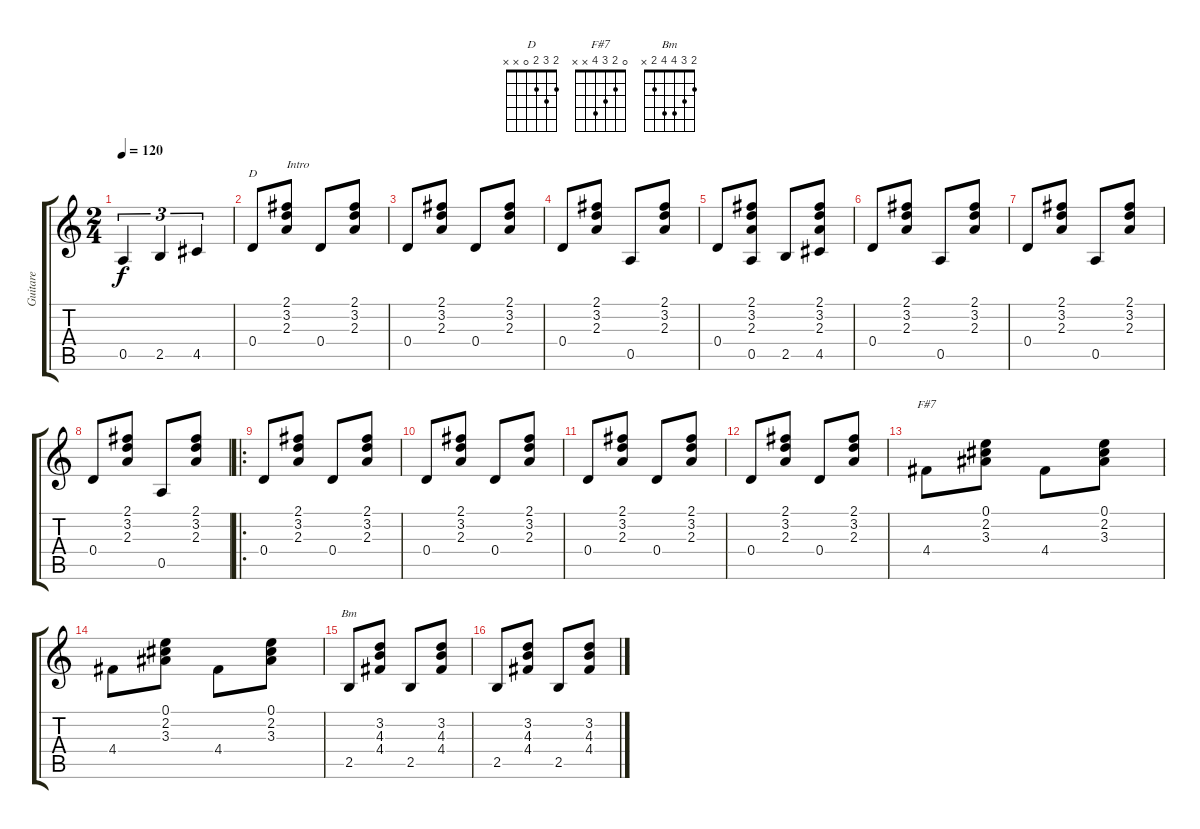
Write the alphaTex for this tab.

\track ("Guitare" "Guitare") {instrument acousticguitarnylon}
\staff {score tabs}
\tuning (E4 B3 G3 D3 A2 E2) {hide}
\chord ("D" 2 3 2 0 x x)
\chord ("F#7" 0 2 3 4 x x)
\chord ("Bm" 2 3 4 4 2 x)
\ts (2 4)
\tempo 120
\clef g2
\ks c
0.5.4{tu (3 2) dy f instrument acousticguitarnylon} 2.5.4{tu (3 2)} 4.5.4{tu (3 2)} |
0.4.8{ch "D"} (2.1 3.2 2.3).8{txt "Intro"} 0.4.8 (2.1 3.2 2.3).8 |
0.4.8 (2.1 3.2 2.3).8 0.4.8 (2.1 3.2 2.3).8 |
0.4.8 (2.1 3.2 2.3).8 0.5.8 (2.1 3.2 2.3).8 |
0.4.8 (2.1 3.2 2.3 0.5).8 2.5.8 (2.1 3.2 2.3 4.5).8 |
0.4.8 (2.1 3.2 2.3).8 0.5.8 (2.1 3.2 2.3).8 |
0.4.8 (2.1 3.2 2.3).8 0.5.8 (2.1 3.2 2.3).8 |
0.4.8 (2.1 3.2 2.3).8 0.5.8 (2.1 3.2 2.3).8 |
\ro
0.4.8 (2.1 3.2 2.3).8 0.4.8 (2.1 3.2 2.3).8 |
0.4.8 (2.1 3.2 2.3).8 0.4.8 (2.1 3.2 2.3).8 |
0.4.8 (2.1 3.2 2.3).8 0.4.8 (2.1 3.2 2.3).8 |
0.4.8 (2.1 3.2 2.3).8 0.4.8 (2.1 3.2 2.3).8 |
4.4.8{ch "F#7"} (0.1 2.2 3.3).8 4.4.8 (0.1 2.2 3.3).8 |
4.4.8 (0.1 2.2 3.3).8 4.4.8 (0.1 2.2 3.3).8 |
2.5.8{ch "Bm"} (3.2 4.3 4.4).8 2.5.8 (3.2 4.3 4.4).8 |
2.5.8 (3.2 4.3 4.4).8 2.5.8 (3.2 4.3 4.4).8
